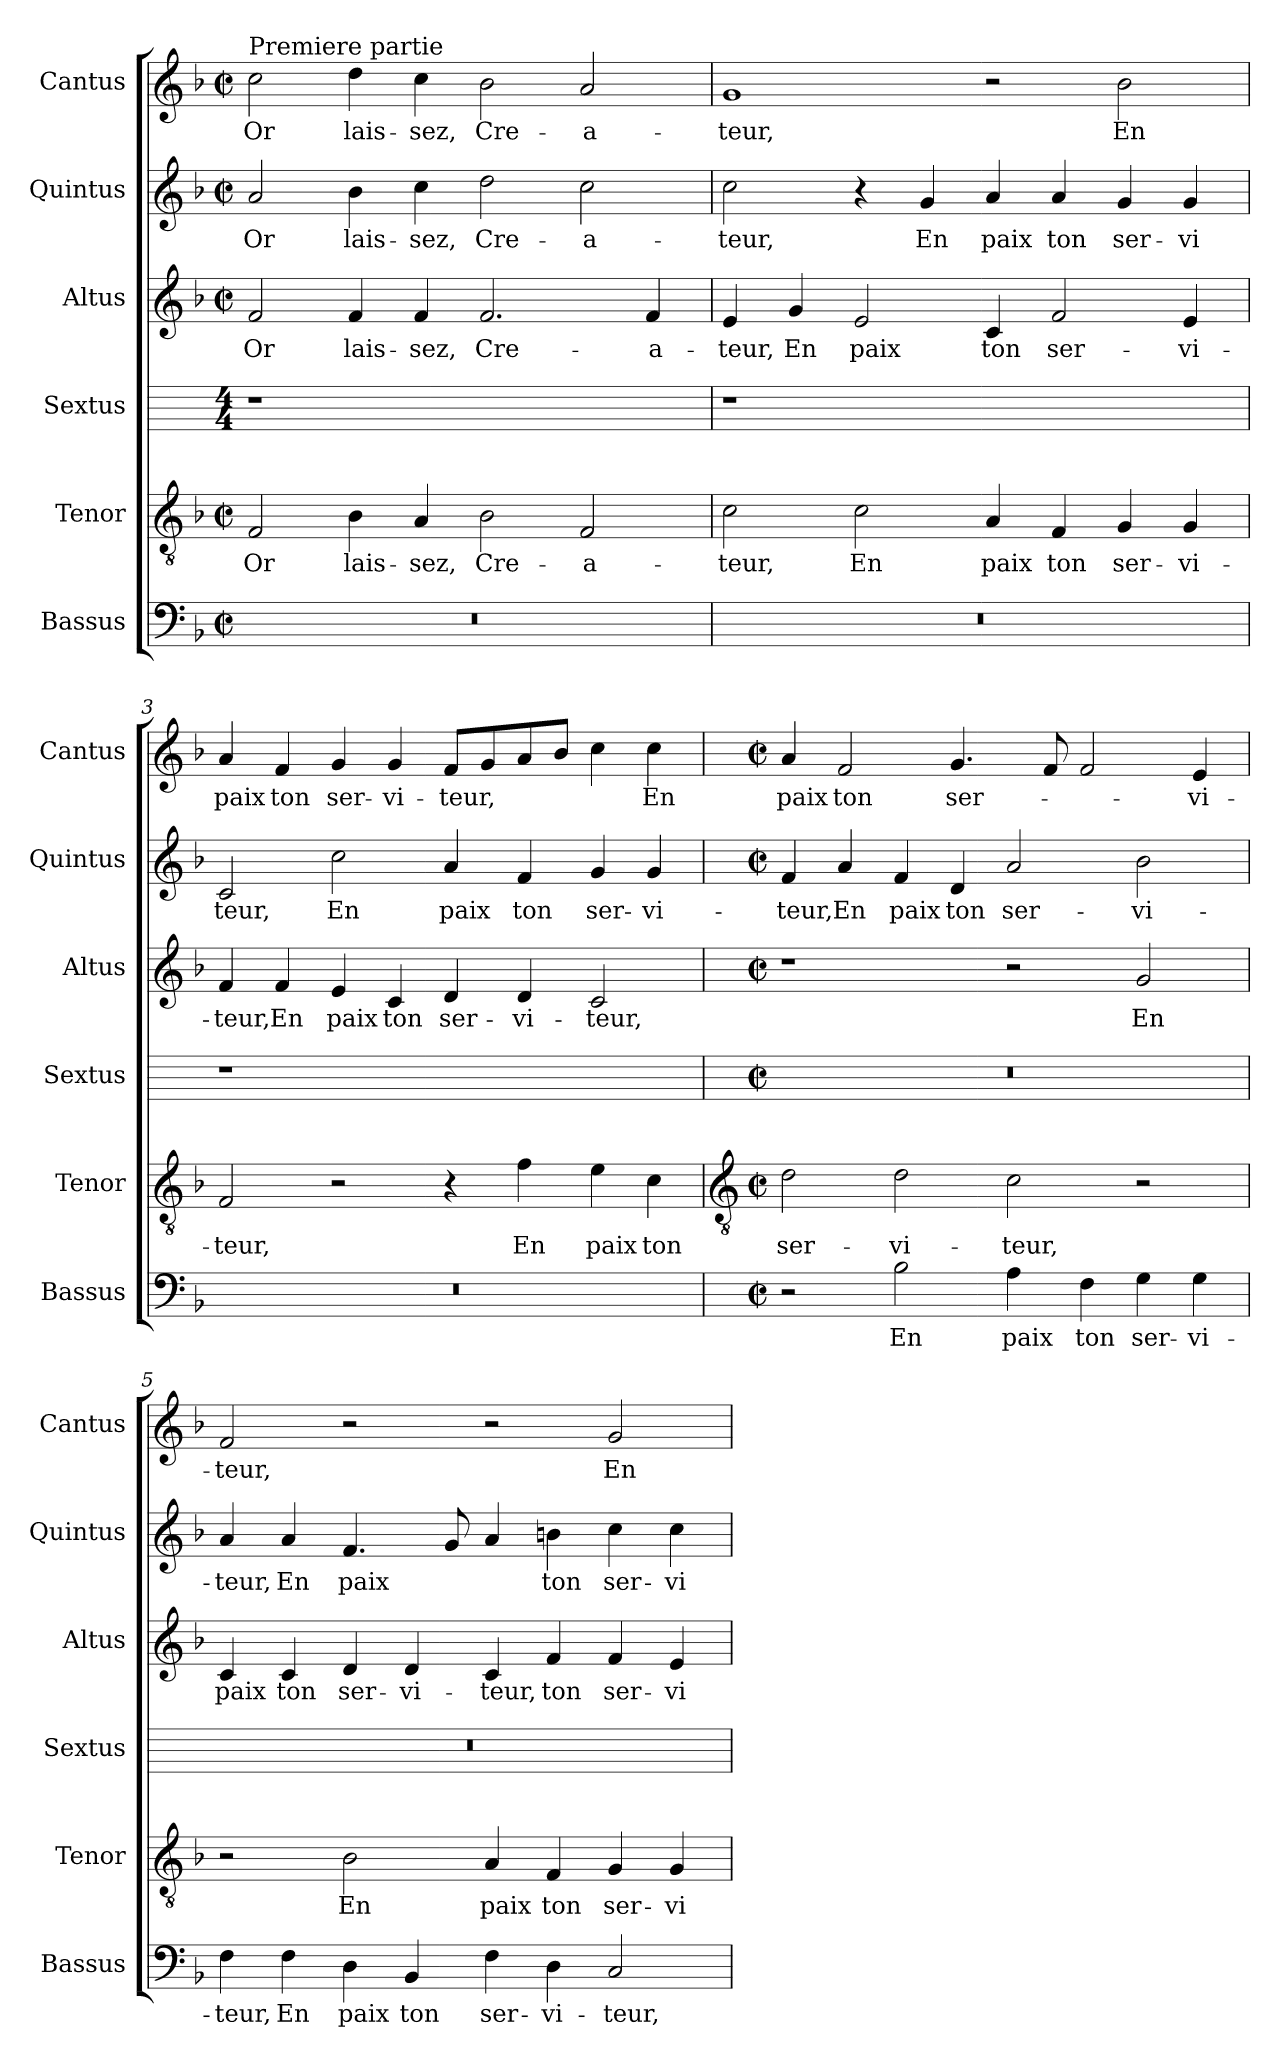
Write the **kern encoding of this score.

**kern	**text	**kern	**text	**kern	**kern	**text	**kern	**text	**kern	**text
*part6	*part6	*part5	*part5	*part4	*part3	*part3	*part2	*part2	*part1	*part1
*staff6	*staff6	*staff5	*staff5	*staff4	*staff3	*staff3	*staff2	*staff2	*staff1	*staff1
*I"Bassus	*	*I"Tenor	*	*I"Sextus	*I"Altus	*	*I"Quintus	*	*I"Cantus	*
*I'Bassus	*	*I'Tenor	*	*I'Sextus	*I'Altus	*	*I'Quintus	*	*I'Cantus	*
*clefF4	*	*clefGv2	*	*	*clefG2	*	*clefG2	*	*clefG2	*
*k[b-]	*	*k[b-]	*	*	*k[b-]	*	*k[b-]	*	*k[b-]	*
*F:	*	*F:	*	*	*F:	*	*F:	*	*F:	*
*M4/2	*	*M4/2	*	*M4/4	*M4/2	*	*M4/2	*	*M4/2	*
*met(c|)	*	*met(c|)	*	*	*met(c|)	*	*met(c|)	*	*met(c|)	*
=1	=1	=1	=1	=1	=1	=1	=1	=1	=1	=1
!	!	!	!	!	!	!	!	!	!LO:TX:a:t=Premiere partie	!
!	!	!	!LO:LY:b	!	!	!LO:LY:b	!	!LO:LY:b	!	!LO:LY:b
0r	.	2F	Or	1r	2f	Or	2a	Or	2cc	Or
!	!	!	!LO:LY:b	!	!	!LO:LY:b	!	!LO:LY:b	!	!LO:LY:b
.	.	4B-	lais-	.	4f	lais-	4b-	lais-	4dd	lais-
!	!	!	!LO:LY:b	!	!	!LO:LY:b	!	!LO:LY:b	!	!LO:LY:b
.	.	4A	-sez,	.	4f	-sez,	4cc	-sez,	4cc	-sez,
!	!	!	!LO:LY:b	!	!	!LO:LY:b	!	!LO:LY:b	!	!LO:LY:b
.	.	2B-	Cre-	1ryy	2.f	Cre-	2dd	Cre-	2b-	Cre-
!	!	!	!LO:LY:b	!	!	!	!	!LO:LY:b	!	!LO:LY:b
.	.	2F	-a-	.	.	.	2cc	-a-	2a	-a-
!	!	!	!	!	!	!LO:LY:b	!	!	!	!
.	.	.	.	.	4f	-a-	.	.	.	.
=2	=2	=2	=2	=2	=2	=2	=2	=2	=2	=2
!	!	!	!LO:LY:b	!	!	!LO:LY:b	!	!LO:LY:b	!	!LO:LY:b
0r	.	2c	-teur,	1r	4e	-teur,	2cc	-teur,	1g	-teur,
!	!	!	!	!	!	!LO:LY:b	!	!	!	!
.	.	.	.	.	4g	En	.	.	.	.
!	!	!	!LO:LY:b	!	!	!LO:LY:b	!	!	!	!
.	.	2c	En	.	2e	paix	4r	.	.	.
!	!	!	!	!	!	!	!	!LO:LY:b	!	!
.	.	.	.	.	.	.	4g	En	.	.
!	!	!	!LO:LY:b	!	!	!LO:LY:b	!	!LO:LY:b	!	!
.	.	4A	paix	1ryy	4c	ton	4a	paix	2r	.
!	!	!	!LO:LY:b	!	!	!LO:LY:b	!	!LO:LY:b	!	!
.	.	4F	ton	.	2f	ser-	4a	ton	.	.
!	!	!	!LO:LY:b	!	!	!	!	!LO:LY:b	!	!LO:LY:b
.	.	4G	ser-	.	.	.	4g	ser-	2b-	En
!	!	!	!LO:LY:b	!	!	!LO:LY:b	!	!LO:LY:b	!	!
.	.	4G	-vi-	.	4e	-vi-	4g	-vi	.	.
=3	=3	=3	=3	=3	=3	=3	=3	=3	=3	=3
!	!	!	!LO:LY:b	!	!	!LO:LY:b	!	!LO:LY:b	!	!LO:LY:b
0r	.	2F	-teur,	1r	4f	-teur,	2c	teur,	4a	paix
!	!	!	!	!	!	!LO:LY:b	!	!	!	!LO:LY:b
.	.	.	.	.	4f	En	.	.	4f	ton
!	!	!	!	!	!	!LO:LY:b	!	!LO:LY:b	!	!LO:LY:b
.	.	2r	.	.	4e	paix	2cc	En	4g	ser-
!	!	!	!	!	!	!LO:LY:b	!	!	!	!LO:LY:b
.	.	.	.	.	4c	ton	.	.	4g	-vi-
!	!	!	!	!	!	!LO:LY:b	!	!LO:LY:b	!	!LO:LY:b
.	.	4r	.	1ryy	4d	ser-	4a	paix	8fL	-teur,
.	.	.	.	.	.	.	.	.	8g	.
!	!	!	!LO:LY:b	!	!	!LO:LY:b	!	!LO:LY:b	!	!
.	.	4f	En	.	4d	-vi-	4f	ton	8a	.
.	.	.	.	.	.	.	.	.	8b-J	.
!	!	!	!LO:LY:b	!	!	!LO:LY:b	!	!LO:LY:b	!	!
.	.	4e	paix	.	2c	-teur,	4g	ser-	4cc	.
!	!	!	!LO:LY:b	!	!	!	!	!LO:LY:b	!	!LO:LY:b
.	.	4c	ton	.	.	.	4g	-vi-	4cc	En
!!LO:LB:g=z
=4	=4	=4	=4	=4	=4	=4	=4	=4	=4	=4
*	*	*clefGv2	*	*	*	*	*	*	*	*
*M4/2	*	*M4/2	*	*M4/2	*M4/2	*	*M4/2	*	*M4/2	*
*met(c|)	*	*met(c|)	*	*met(c|)	*met(c|)	*	*met(c|)	*	*met(c|)	*
!	!	!	!LO:LY:b	!	!	!	!	!LO:LY:b	!	!LO:LY:b
2r	.	2d	ser-	0r	1r	.	4f	-teur,	4a	paix
!	!	!	!	!	!	!	!	!LO:LY:b	!	!LO:LY:b
.	.	.	.	.	.	.	4a	En	2f	ton
!	!LO:LY:b	!	!LO:LY:b	!	!	!	!	!LO:LY:b	!	!
2B-	En	2d	-vi-	.	.	.	4f	paix	.	.
!	!	!	!	!	!	!	!	!LO:LY:b	!	!LO:LY:b
.	.	.	.	.	.	.	4d	ton	4.g	ser-
!	!LO:LY:b	!	!LO:LY:b	!	!	!	!	!LO:LY:b	!	!
4A	paix	2c	-teur,	.	2r	.	2a	ser-	.	.
.	.	.	.	.	.	.	.	.	8f	.
!	!LO:LY:b	!	!	!	!	!	!	!	!	!
4F	ton	.	.	.	.	.	.	.	2f	.
!	!LO:LY:b	!	!	!	!	!LO:LY:b	!	!LO:LY:b	!	!
4G	ser-	2r	.	.	2g	En	2b-	-vi-	.	.
!	!LO:LY:b	!	!	!	!	!	!	!	!	!LO:LY:b
4G	-vi-	.	.	.	.	.	.	.	4e	-vi-
=5	=5	=5	=5	=5	=5	=5	=5	=5	=5	=5
!	!LO:LY:b	!	!	!	!	!LO:LY:b	!	!LO:LY:b	!	!LO:LY:b
4F	-teur,	2r	.	0r	4c	paix	4a	-teur,	2f	-teur,
!	!LO:LY:b	!	!	!	!	!LO:LY:b	!	!LO:LY:b	!	!
4F	En	.	.	.	4c	ton	4a	En	.	.
!	!LO:LY:b	!	!LO:LY:b	!	!	!LO:LY:b	!	!LO:LY:b	!	!
4D	paix	2B-	En	.	4d	ser-	4.f	paix	2r	.
!	!LO:LY:b	!	!	!	!	!LO:LY:b	!	!	!	!
4BB-	ton	.	.	.	4d	-vi-	.	.	.	.
.	.	.	.	.	.	.	8g	.	.	.
!	!LO:LY:b	!	!LO:LY:b	!	!	!LO:LY:b	!	!	!	!
4F	ser-	4A	paix	.	4c	-teur,	4a	.	2r	.
!	!LO:LY:b	!	!LO:LY:b	!	!	!LO:LY:b	!	!LO:LY:b	!	!
4D	-vi-	4F	ton	.	4f	ton	4bn	ton	.	.
!	!LO:LY:b	!	!LO:LY:b	!	!	!LO:LY:b	!	!LO:LY:b	!	!LO:LY:b
2C	-teur,	4G	ser-	.	4f	ser-	4cc	ser-	2g	En-
!	!	!	!LO:LY:b	!	!	!LO:LY:b	!	!LO:LY:b	!	!
.	.	4G	-vi-	.	4e	-vi-	4cc	-vi-	.	.
=	=	=	=	=	=	=	=	=	=	=
*-	*-	*-	*-	*-	*-	*-	*-	*-	*-	*-
